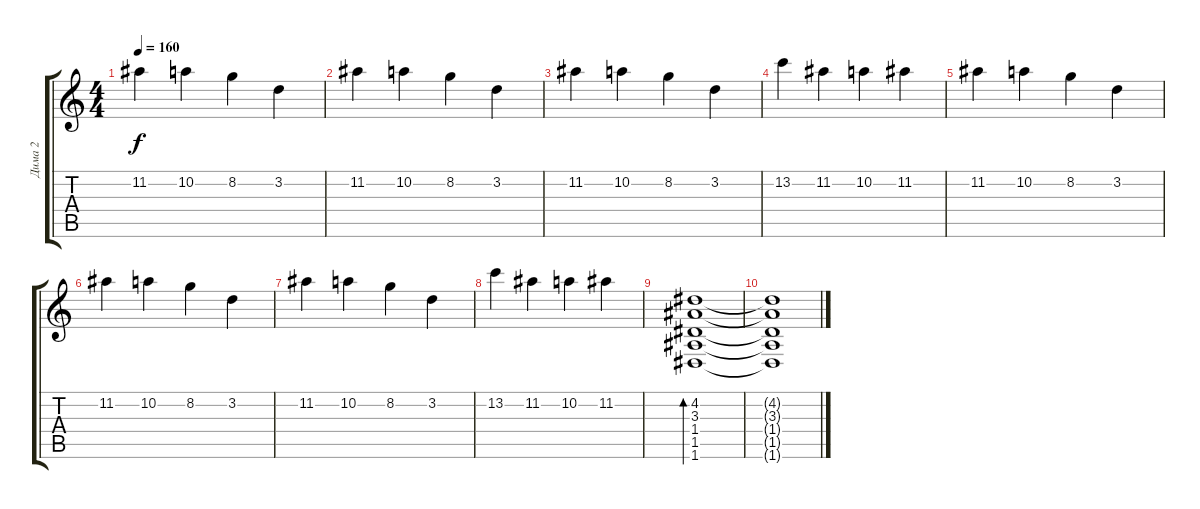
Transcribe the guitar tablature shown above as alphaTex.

\track ("Дима 2" "Дима 2") {instrument acousticguitarsteel}
\staff {score tabs}
\tuning (E4 B3 G3 D3 A2 D2) {hide}
\ts (4 4)
\tempo 160
\clef g2
\ks c
11.2.4{dy f} 10.2.4 8.2.4 3.2.4 |
11.2.4 10.2.4 8.2.4 3.2.4 |
11.2.4 10.2.4 8.2.4 3.2.4 |
13.2.4 11.2.4 10.2.4 11.2.4 |
11.2.4 10.2.4 8.2.4 3.2.4 |
11.2.4 10.2.4 8.2.4 3.2.4 |
11.2.4 10.2.4 8.2.4 3.2.4 |
13.2.4 11.2.4 10.2.4 11.2.4 |
(4.2 3.3 1.4 1.5 1.6).1{bd 240} |
(4.2{t} 3.3{t} 1.4{t} 1.5{t} 1.6{t}).1
